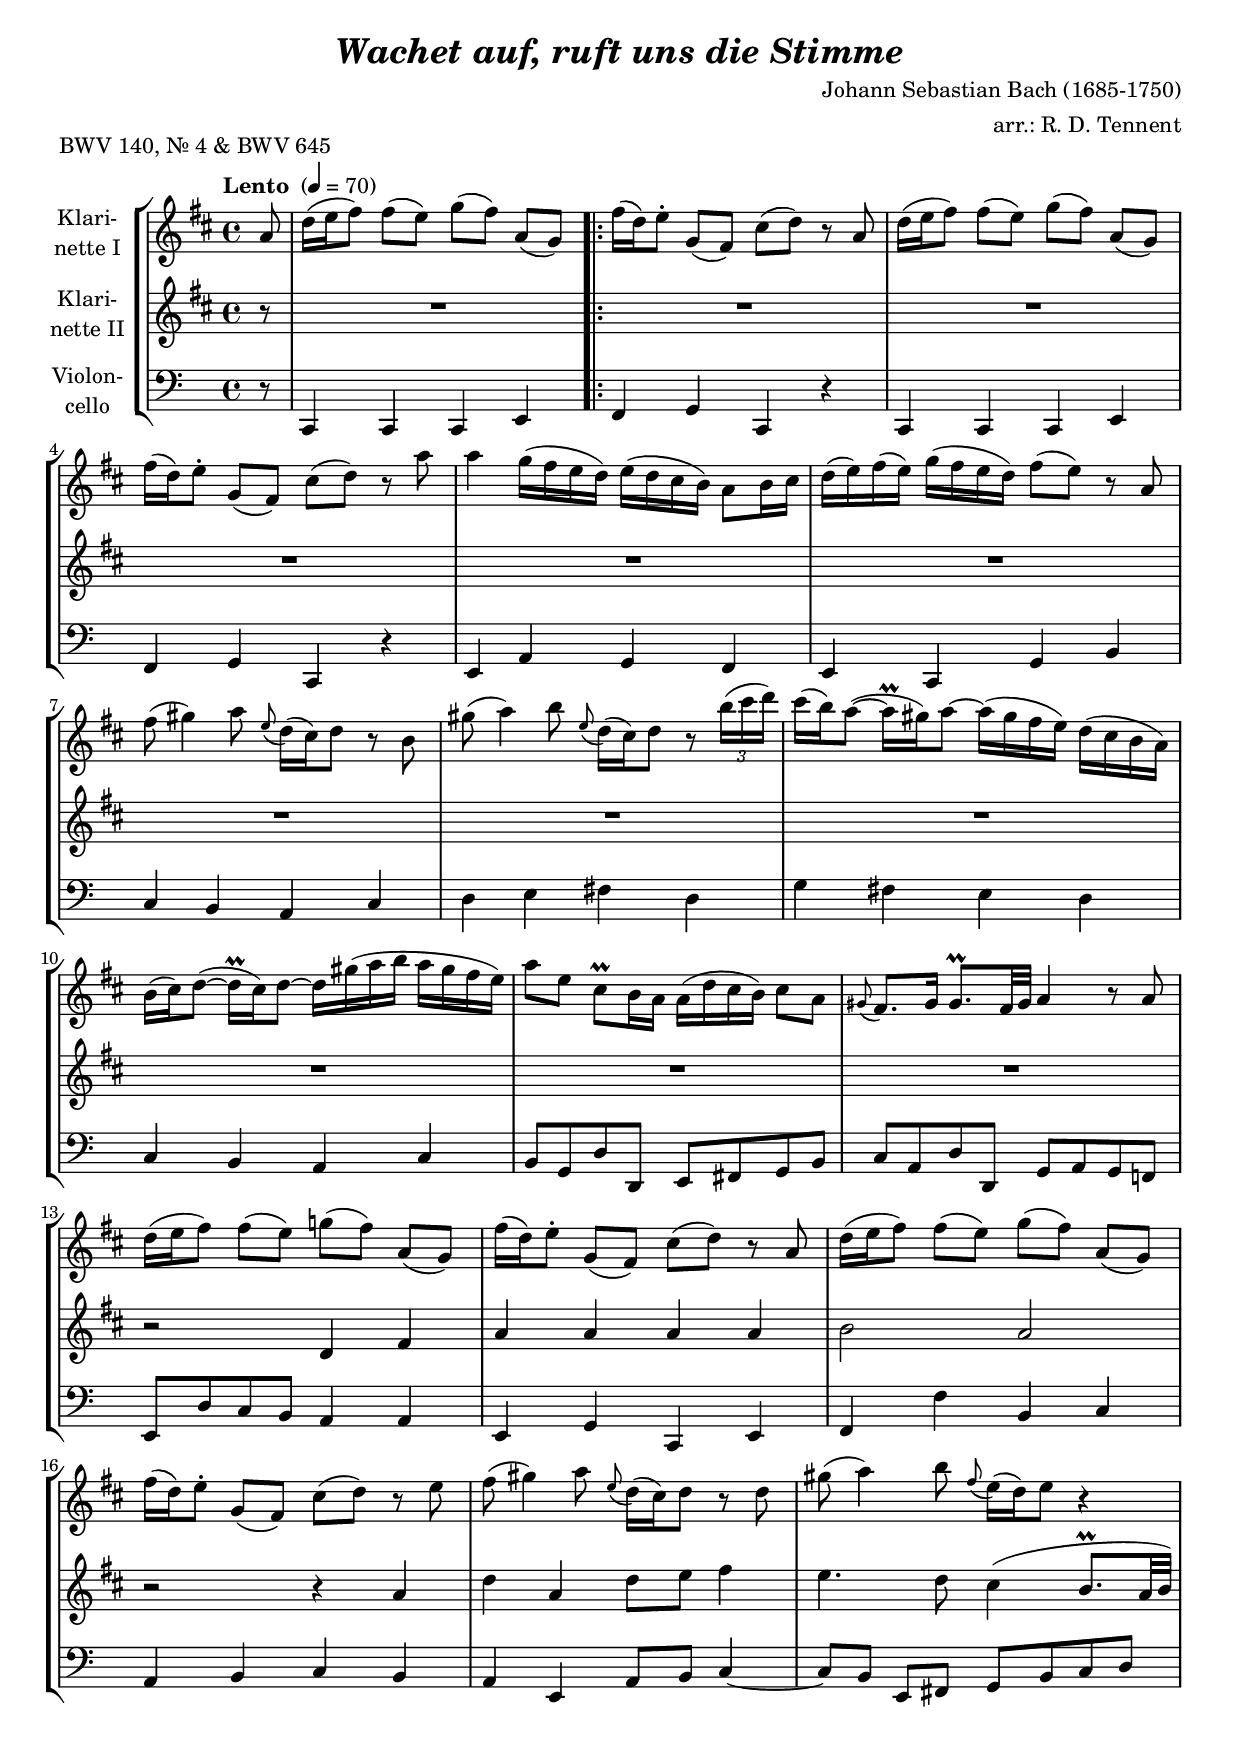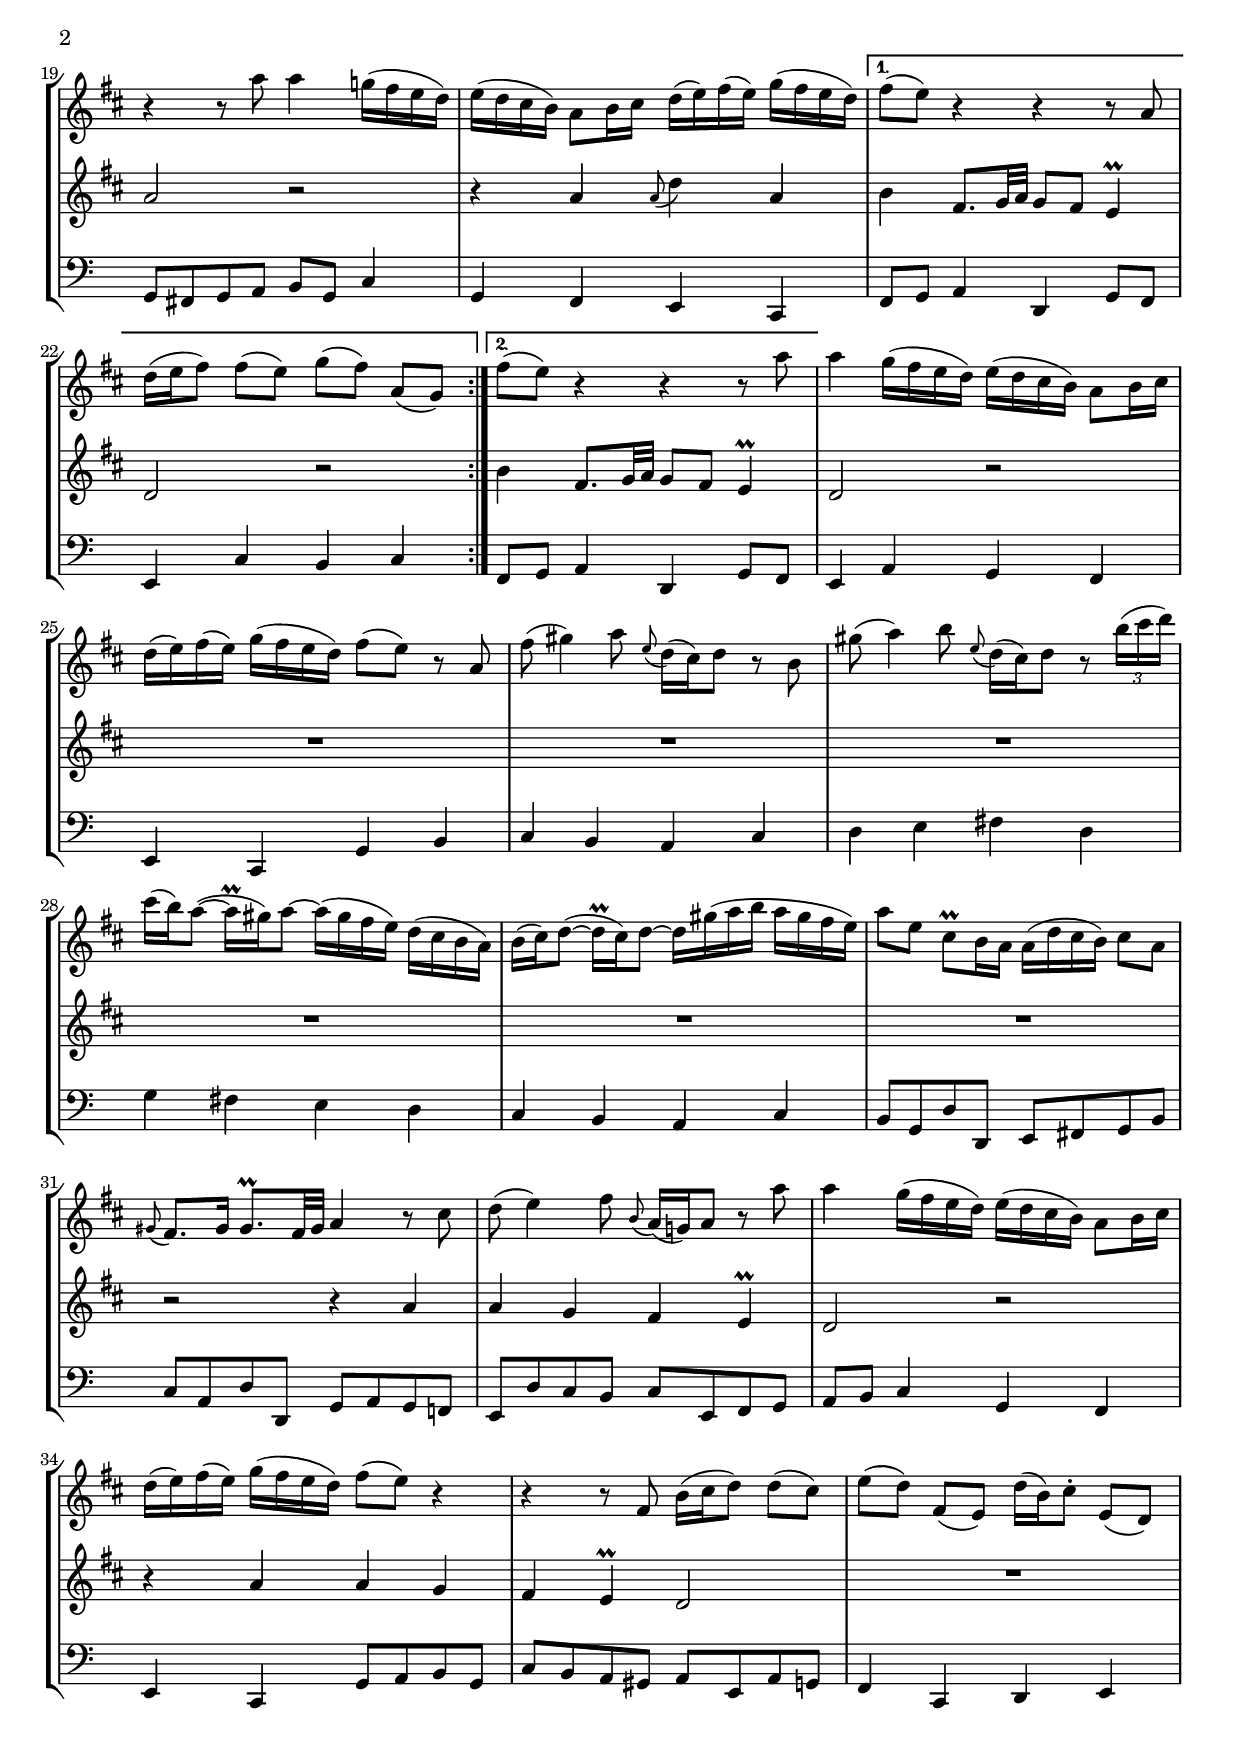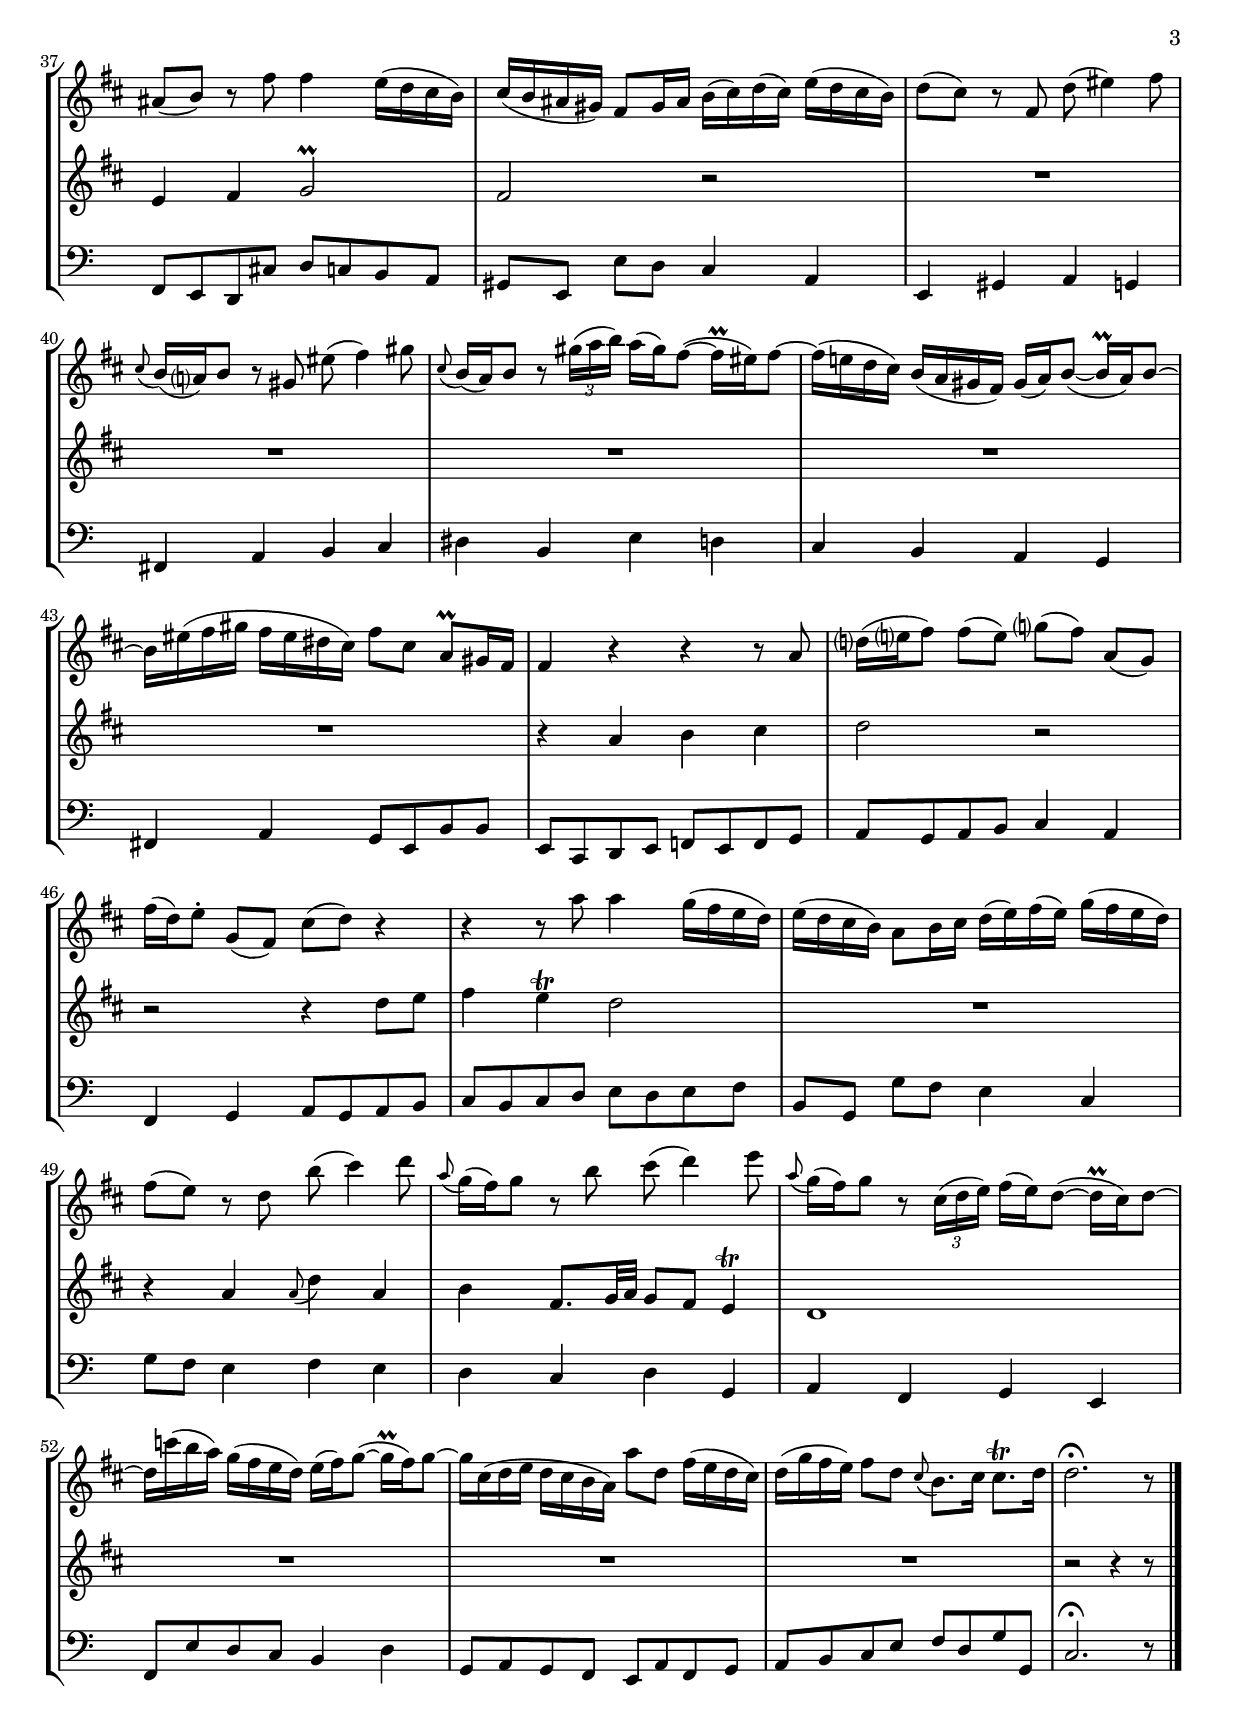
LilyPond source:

\version "2.18.2"
\include "deutsch.ly"
  
#(set-global-staff-size 19)

\header {
  title     = \markup \bold \italic "Wachet auf, ruft uns die Stimme"
  composer  = "Johann Sebastian Bach (1685-1750)"
  arranger  = "arr.: R. D. Tennent"
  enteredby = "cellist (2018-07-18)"
  piece     = "BWV 140, Nr. 4 & BWV 645"
}

voiceconsts = {
  \key f \major
  \time 4/4
  \clef "treble"
%  \numericTimeSignature
  \compressFullBarRests
  % Set default beaming for all staves
  \set Timing.beamExceptions = #'()
  \set Timing.baseMoment     = #(ly:make-moment 1 4)
  \set Timing.beatStructure  = #'(1 1 1 1)
  \tempo "Lento " 4=70
}

micl = "clarinet"
mifl = "flute"
miob = "oboe"
mifh = "french horn"
misx = "tenor sax"
mist = "string ensemble 1"
miba = "cello"

va = \relative c'' {
  \voiceconsts

  \partial 8 c8
  f16( g a8) a( g) b( a) c,( b)
  \repeat volta 2 {
    a'16( f) g8-. b,( a) e'( f) r c
    f16( g a8) a( g) b( a) c,( b)
    a'16( f) g8-. b,( a) e'( f) r c'

    c4 b16( a g f) g( f e d) c8 d16 e
    f( g) a( g) b( a g f) a8( g) r c,
    a'( h4) c8 \appoggiatura g f16( e) f8 r d
    h'( c4) d8 \appoggiatura g, f16( e) f8 r \tuplet 3/2 8 { d'16( e f) }

    e( d) c8(~ c16\prall h) c8~ c16( h a g) f( e d c)
    d( e) f8(~ f16\prall e) f8~ f16 h( c d c h a g)
    c8 g e\prall d16 c c( f e d) e8 c

    \appoggiatura h a8. h16 h8.\prall a32 h c4 r8 c
    f16( g a8) a( g) b!( a) c,( b)
    a'16( f) g8-. b,( a) e'( f) r c
    f16( g a8) a( g) b( a) c,( b)

    a'16( f) g8-. b,( a) e'( f) r g
    a( h4) c8 \appoggiatura g f16( e) f8 r f
    h( c4) d8 \appoggiatura a g16( f) g8 r4
    r r8 c c4 b!16( a g f)

    g( f e d) c8 d16 e f( g) a( g) b( a g f)
  }
  \alternative {
    { a8( g) r4 r r8 c, | f16( g a8) a( g) b( a) c,( b) }
    { a'( g) r4 r r8 c }
  }
  c4 b16( a g f) g( f e d) c8 d16 e
  f( g) a( g) b( a g f) a8( g) r c,
  a'( h4) c8 \appoggiatura g f16( e) f8 r d

  h'( c4) d8 \appoggiatura g, f16( e) f8 r \tuplet 3/2 8 { d'16( e f) }
  e( d) c8(~ c16\prall h) c8~ c16( h a g) f( e d c)
  d( e) f8(~ f16\prall e) f8~ f16 h( c d c h a g)

  c8 g e\prall d16 c c( f e d) e8 c
  \appoggiatura h a8. h16 h8.\prall a32 h c4 r8 e
  f( g4) a8 \appoggiatura d, c16( b!) c8 r c'
  c4 b16( a g f) g( f e d) c8 d16 e

  f( g) a( g) b( a g f) a8( g) r4
  r r8 a, d16( e f8) f( e)
  g( f) a,( g) f'16( d) e8-. g,( f)
  cis'( d) r a' a4 g16( f e d)

  e( d cis h) a8 h16 cis d( e) f( e) g( f e d)
  f8( e) r a, f'( gis4) a8
  \appoggiatura e d16( c?) d8 r h gis'( a4) h8
  \appoggiatura e, d16( c) d8 r \tuplet 3/2 8 { h'16( c d) } c( h) a8(~ a16\prall gis) a8~

  a16( g! f e) d( c h a) h( c) d8(~ d16\prall c) d8~
  d16 gis( a h a gis fis e) a8 e c\prall h16 a
  a4 r r r8 c

  f?16( g? a8) a( g) b?( a) c,( b)
  a'16( f) g8-. b,( a) e'( f) r4
  r r8 c' c4 b16( a g f)
  g( f e d) c8 d16 e f( g) a( g) b( a g f)

  a8( g) r f d'( e4) f8
  \appoggiatura c b16( a) b8 r d e( f4) g8
  \appoggiatura c, b16( a) b8 r \tuplet 3/2 8 { e,16( f g) } a( g) f8(~ f16\prall e) f8~

  f16 es'( d c) b( a g f) g( a) b8(~ b16\prall a) b8~
  b16 e,( f g f e d c) c'8 f, a16( g f e)
  f( b a g) a8 f \appoggiatura e d8. e16 e8.\trill f16
  f2.\fermata r8 \bar "|."
}

vb = \relative c' {
  \voiceconsts

  \partial 8 r8
  R1
  \repeat volta 2 {
    R1*11
    r2 f4 a
    c c c c
    d2 c

    r r4 c
    f c f8 g a4
    g4. f8 e4( d8.\prall c32 d)
    c2 r

    r4 c \appoggiatura c8 f4 c
  }
  \alternative {
    { d a8. b32 c b8 a g4\prall | f2 r }
    { d'4 a8. b32 c b8 a g4\prall }
  }
  f2 r
  R1*6
  r2 r4 c'
  c b a g\prall
  f2 r

  r4 c' c b
  a g\prall f2
  R1
  g4 a b2\prall

  a r
  R1*5
  r4 c d e

  f2 r
  r r4 f8 g
  a4 g\trill f2
  R1

  r4 c \appoggiatura c8 f4 c
  d a8. b32 c b8 a g4\trill
  f1

  R1*3
  r2 r4 r8 \bar "|."
}

vc = \relative c, {
  \voiceconsts
  \clef "bass"
  
  \partial 8 r8
  f4 f f a
  \repeat volta 2 {
    b c f, r
    f f f a
    b c f, r

    a d c b
    a f c' e
    f e d f
    g a h g

    c h a g
    f e d f
    e8[ c g' g,] a[ h c e]

    f[ d g g,] c[ d c b!]
    a[ g' f e] d4 d
    a c f, a
    b b' e, f

    d e f e
    d a d8 e f4~
    f8 e a, h c[ e f g]
    c,[ h c d] e c f4

    c b a f
  }
  \alternative {
    { b8 c d4 g, c8 b | a4 f' e f }
    { b,8 c d4 g, c8 b }
  }
  a4 d c b
  a f c' e
  f e d f

  g a h g
  c h a g
  f e d f

  e8[ c g' g,] a[ h c e]
  f[ d g g,] c[ d c b!]
  a[ g' f e] f[ a, b c]
  d e f4 c b

  a f c'8[ d e c]
  f[ e d cis] d[ a d c]
  b4 f g a
  b8[ a g fis'] g[ f e d]

  cis a a' g f4 d
  a cis d c
  h d e f
  gis e a g

  f e d c
  h d c8[ a e' e]
  a,[ f g a] b![ a b c]

  d[ c d e] f4 d
  b c d8[ c d e]
  f[ e f g] a[ g a b]
  e, c c' b a4 f

  c'8 b a4 b a
  g f g c,
  d b c a

  b8[ a' g f] e4 g
  c,8[ d c b] a[ d b c]
  d[ e f a] b[ g c c,]
  f2.\fermata r8 \bar "|."
}


music = \new StaffGroup <<

      \new Staff {
	\set Staff.midiInstrument = \micl
	\set Staff.instrumentName = \markup \center-column { "Klari-" "nette I" }
	\transpose f d { \va }
      }

      \new Staff {
	\set Staff.midiInstrument = \micl
	\set Staff.instrumentName = \markup \center-column { "Klari-" "nette II" }
	\transpose f d { \vb }
      }

      \new Staff {
	\set Staff.midiInstrument = \miba
	\set Staff.instrumentName = \markup \center-column { "Violon-" "cello" }
	\transpose f c { \vc }
      }
>>

\book {
  \score {
    \music
    \layout {}
  }

  \score {
    \unfoldRepeats \music

    \midi {
      \context {
        \Score
      }
    }
  }
}
